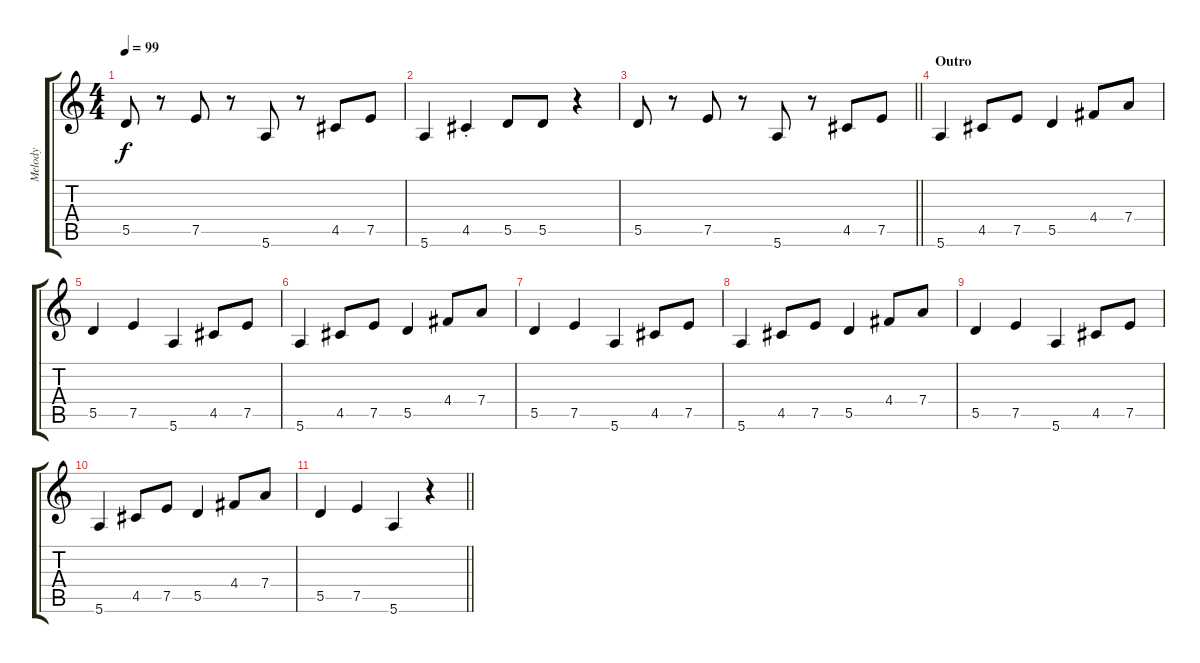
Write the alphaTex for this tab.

\track ("Melody" "Melody") {instrument acousticguitarsteel}
\staff {score tabs}
\tuning (E4 B3 G3 D3 A2 E2) {hide}
\ts (4 4)
\tempo 99
\clef g2
\ks c
5.5.8{dy f} r.8 7.5.8 r.8 5.6.8 r.8 4.5.8 7.5.8 |
5.6.4 4.5{st}.4 5.5.8 5.5.8 r.4 |
\barLineRight lightlight
5.5.8 r.8 7.5.8 r.8 5.6.8 r.8 4.5.8 7.5.8 |
\section ("" "Outro")
5.6.4 4.5.8 7.5.8 5.5.4 4.4.8 7.4.8 |
5.5.4 7.5.4 5.6.4 4.5.8 7.5.8 |
5.6.4 4.5.8 7.5.8 5.5.4 4.4.8 7.4.8 |
5.5.4 7.5.4 5.6.4 4.5.8 7.5.8 |
5.6.4 4.5.8 7.5.8 5.5.4 4.4.8 7.4.8 |
5.5.4 7.5.4 5.6.4 4.5.8 7.5.8 |
5.6.4 4.5.8 7.5.8 5.5.4 4.4.8 7.4.8 |
\barLineRight lightlight
5.5.4 7.5.4 5.6.4 r.4
